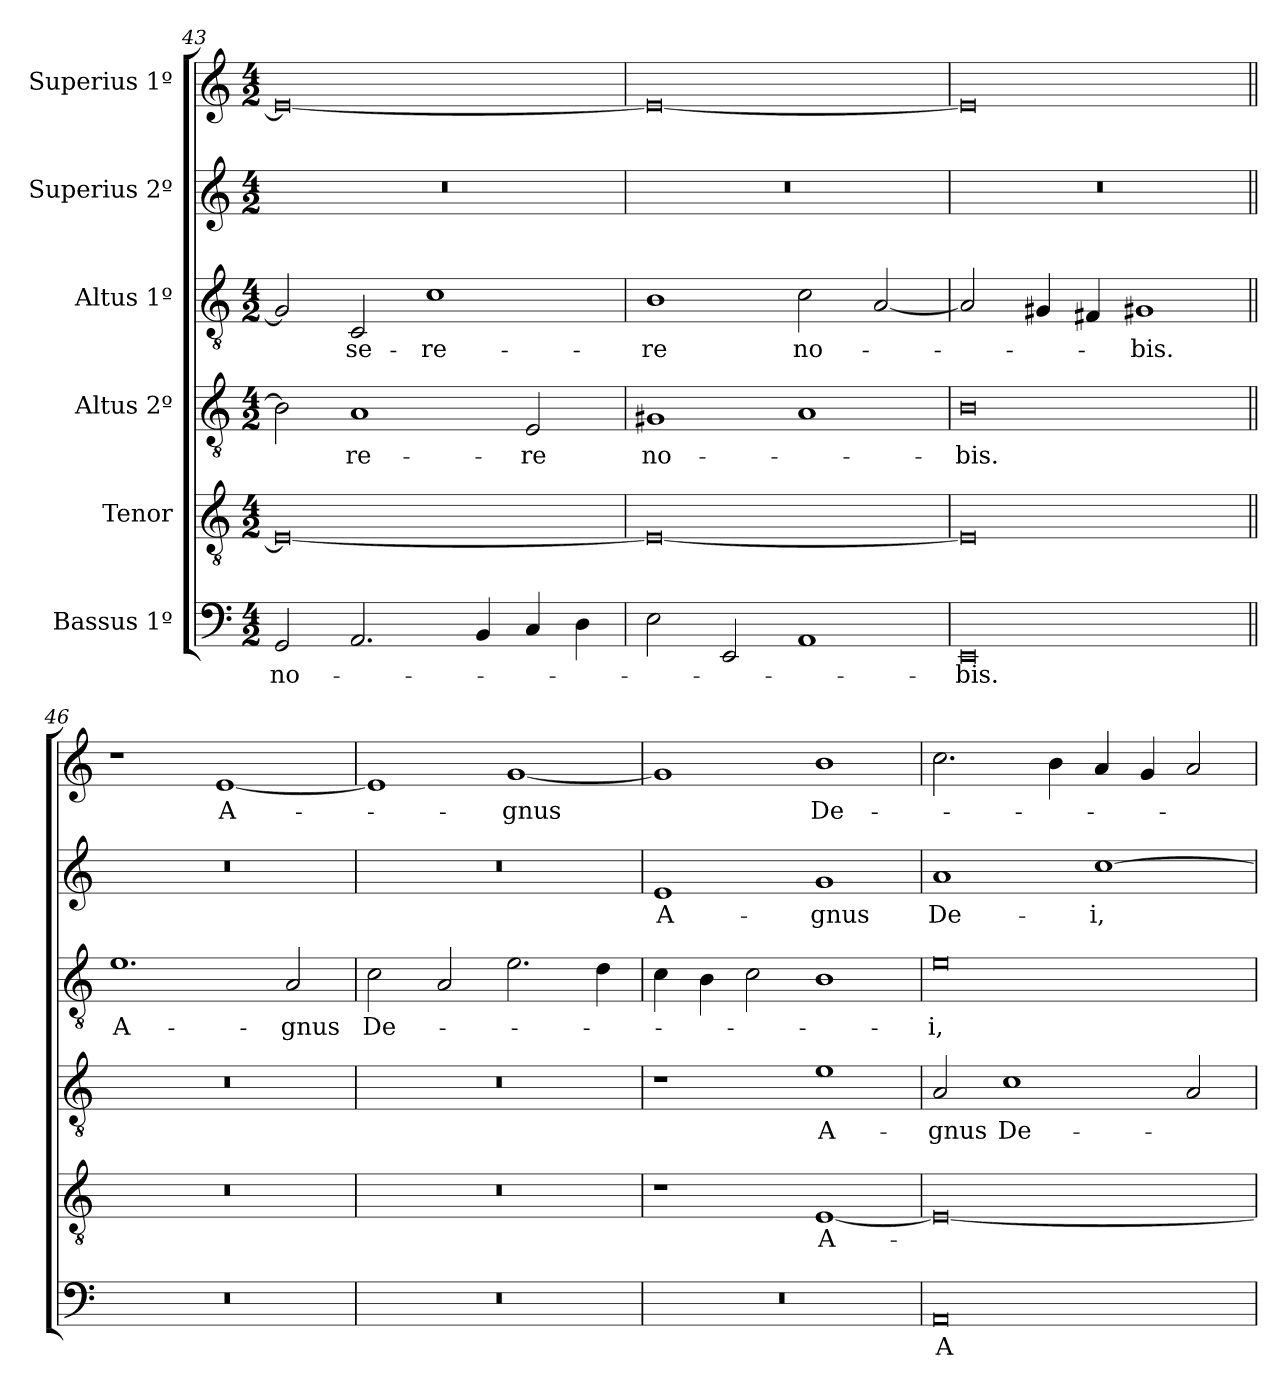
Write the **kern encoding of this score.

**kern	**text	**kern	**text	**kern	**text	**kern	**text	**kern	**text	**kern	**text
*part6	*part6	*part5	*part5	*part4	*part4	*part3	*part3	*part2	*part2	*part1	*part1
*staff6	*staff6	*staff5	*staff5	*staff4	*staff4	*staff3	*staff3	*staff2	*staff2	*staff1	*staff1
*I"Bassus 1º	*	*I"Tenor	*	*I"Altus 2º	*	*I"Altus 1º	*	*I"Superius 2º	*	*I"Superius 1º	*
*clefF4	*	*clefGv2	*	*clefGv2	*	*clefGv2	*	*clefG2	*	*clefG2	*
*k[]	*	*k[]	*	*k[]	*	*k[]	*	*k[]	*	*k[]	*
*M4/2	*	*M4/2	*	*M4/2	*	*M4/2	*	*M4/2	*	*M4/2	*
=43	=43	=43	=43	=43	=43	=43	=43	=43	=43	=43	=43
2GG/	no-	0E/_	.	2B\]	.	2G/]	.	0r	.	0e/_	.
2.AA/	.	.	.	1A/	-re-	2C/	-se-	.	.	.	.
.	.	.	.	.	.	1c\	-re-	.	.	.	.
4BB/	.	.	.	.	.	.	.	.	.	.	.
4C/	.	.	.	2E/	-re	.	.	.	.	.	.
4D\	.	.	.	.	.	.	.	.	.	.	.
=44	=44	=44	=44	=44	=44	=44	=44	=44	=44	=44	=44
2E\	.	0E/_	.	1G#X/	no-	1B\	-re	0r	.	0e/_	.
2EE/	.	.	.	.	.	.	.	.	.	.	.
1AA/	.	.	.	1A/	.	2c\	no-	.	.	.	.
.	.	.	.	.	.	[2A/	.	.	.	.	.
=45	=45	=45	=45	=45	=45	=45	=45	=45	=45	=45	=45
0EE/	-bis.	0E/]	.	0B\	-bis.	2A/]	.	0r	.	0e/]	.
.	.	.	.	.	.	4G#X/	.	.	.	.	.
.	.	.	.	.	.	4F#X/	.	.	.	.	.
.	.	.	.	.	.	1G#X/	-bis.	.	.	.	.
=46||	=46||	=46||	=46||	=46||	=46||	=46||	=46||	=46||	=46||	=46||	=46||
0r	.	0r	.	0r	.	1.e\	A-	0r	.	1r	.
.	.	.	.	.	.	.	.	.	.	[1e/	A-
.	.	.	.	.	.	2A/	-gnus	.	.	.	.
=47	=47	=47	=47	=47	=47	=47	=47	=47	=47	=47	=47
0r	.	0r	.	0r	.	2c\	De-	0r	.	1e/]	.
.	.	.	.	.	.	2A/	.	.	.	.	.
.	.	.	.	.	.	2.e\	.	.	.	[1g/	-gnus
.	.	.	.	.	.	4d\	.	.	.	.	.
=48	=48	=48	=48	=48	=48	=48	=48	=48	=48	=48	=48
0r	.	1r	.	1r	.	4c\	.	1e/	A-	1g/]	.
.	.	.	.	.	.	4B\	.	.	.	.	.
.	.	.	.	.	.	2c\	.	.	.	.	.
.	.	[1E/	A-	1e\	A-	1B\	.	1g/	-gnus	1b\	De-
=49	=49	=49	=49	=49	=49	=49	=49	=49	=49	=49	=49
0AA/	A-	0E/_	.	2A/	-gnus	0e\	-i,	1a/	De-	2.cc\	.
.	.	.	.	1c\	De-	.	.	.	.	.	.
.	.	.	.	.	.	.	.	.	.	4b\	.
.	.	.	.	.	.	.	.	[1cc\	-i,	4a/	.
.	.	.	.	.	.	.	.	.	.	4g/	.
.	.	.	.	2A/	.	.	.	.	.	2a/	.
=	=	=	=	=	=	=	=	=	=	=	=
*-	*-	*-	*-	*-	*-	*-	*-	*-	*-	*-	*-
